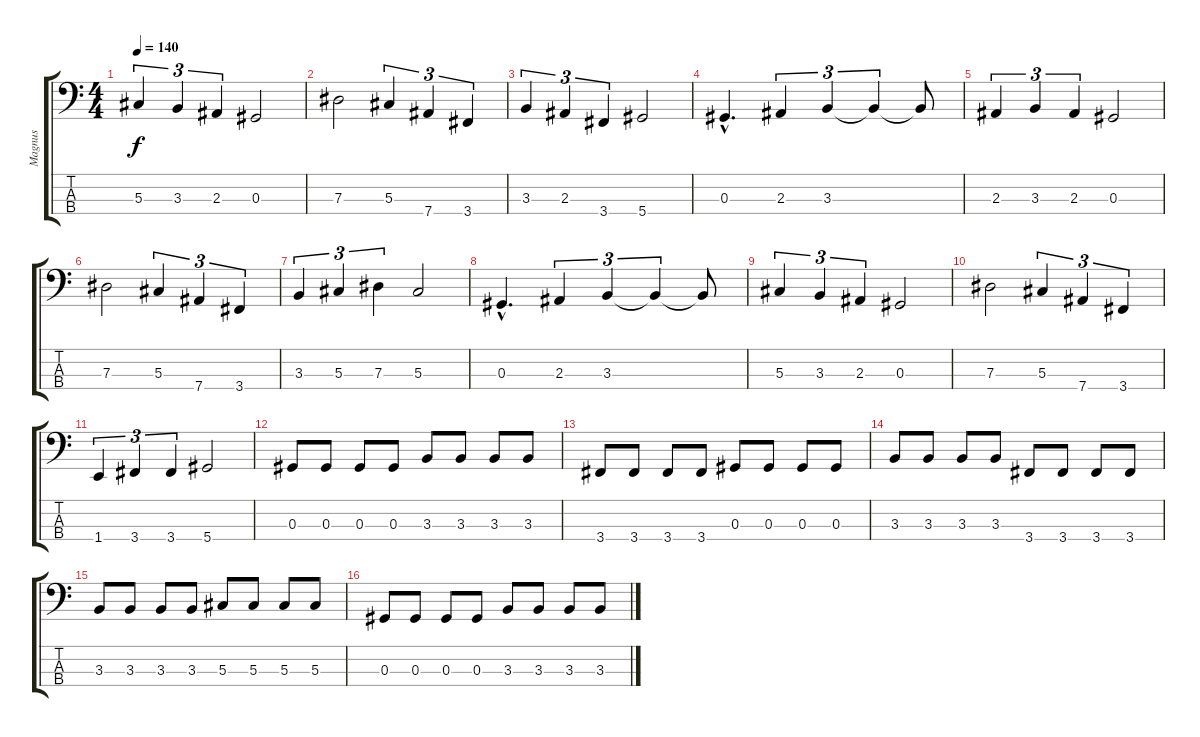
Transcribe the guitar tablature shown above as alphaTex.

\track ("Magnus" "Magnus") {instrument electricbassfinger}
\staff {score tabs}
\tuning (Gb2 Db2 Ab1 Eb1) {hide}
\ts (4 4)
\tempo 140
\clef f4
\ks c
5.3.4{tu (3 2) dy f} 3.3.4{tu (3 2)} 2.3.4{tu (3 2)} 0.3.2 |
7.3.2 5.3.4{tu (3 2)} 7.4.4{tu (3 2)} 3.4.4{tu (3 2)} |
3.3.4{tu (3 2)} 2.3.4{tu (3 2)} 3.4.4{tu (3 2)} 5.4.2 |
0.3{hac}.4{d} 2.3.4{tu (3 2)} 3.3.4{tu (3 2)} 3.3{t}.4{tu (3 2)} 3.3{t}.8 |
2.3.4{tu (3 2)} 3.3.4{tu (3 2)} 2.3.4{tu (3 2)} 0.3.2 |
7.3.2 5.3.4{tu (3 2)} 7.4.4{tu (3 2)} 3.4.4{tu (3 2)} |
3.3.4{tu (3 2)} 5.3.4{tu (3 2)} 7.3.4{tu (3 2)} 5.3.2 |
0.3{hac}.4{d} 2.3.4{tu (3 2)} 3.3.4{tu (3 2)} 3.3{t}.4{tu (3 2)} 3.3{t}.8 |
5.3.4{tu (3 2)} 3.3.4{tu (3 2)} 2.3.4{tu (3 2)} 0.3.2 |
7.3.2 5.3.4{tu (3 2)} 7.4.4{tu (3 2)} 3.4.4{tu (3 2)} |
1.4.4{tu (3 2)} 3.4.4{tu (3 2)} 3.4.4{tu (3 2)} 5.4.2 |
0.3.8 0.3.8 0.3.8 0.3.8 3.3.8 3.3.8 3.3.8 3.3.8 |
3.4.8 3.4.8 3.4.8 3.4.8 0.3.8 0.3.8 0.3.8 0.3.8 |
3.3.8 3.3.8 3.3.8 3.3.8 3.4.8 3.4.8 3.4.8 3.4.8 |
3.3.8 3.3.8 3.3.8 3.3.8 5.3.8 5.3.8 5.3.8 5.3.8 |
0.3.8 0.3.8 0.3.8 0.3.8 3.3.8 3.3.8 3.3.8 3.3.8
